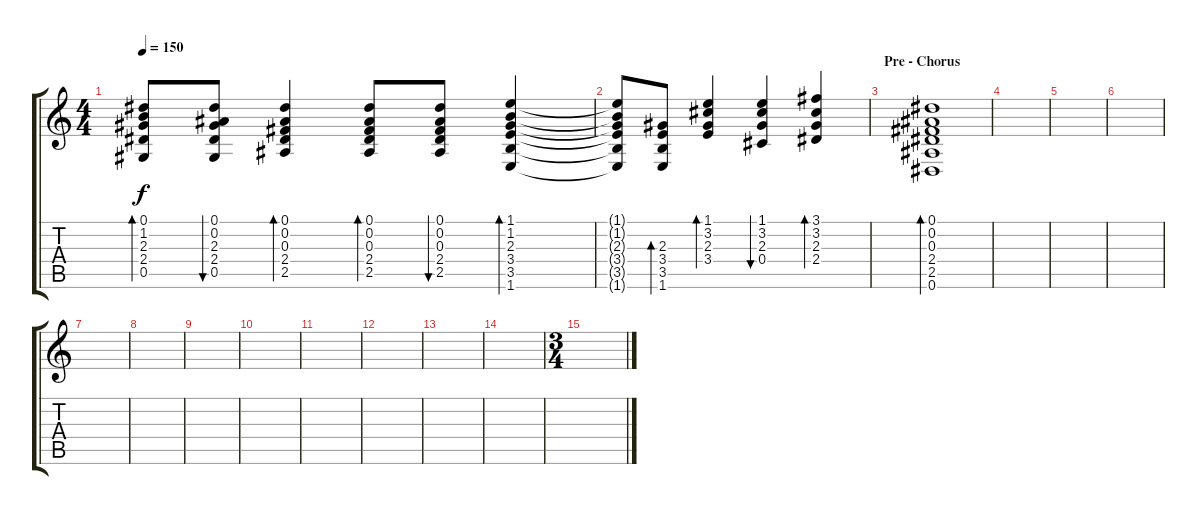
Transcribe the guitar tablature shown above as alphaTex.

\track "" {instrument acousticguitarsteel}
\staff {score tabs}
\tuning (Eb4 Bb3 Gb3 Db3 Ab2 Eb2) {hide}
\ts (4 4)
\tempo 150
\clef g2
\ks c
(0.1 1.2 2.3 2.4 0.5).8{bd 60 dy f} (0.1 0.2 2.3 2.4 0.5).8{bu 60} (0.1 0.2 0.3 2.4 2.5).4{bd 60} (0.1 0.2 0.3 2.4 2.5).8{bd 60} (0.1 0.2 0.3 2.4 2.5).8{bu 60} (1.1 1.2 2.3 3.4 3.5 1.6).4{bd 60} |
(1.1{t} 1.2{t} 2.3{t} 3.4{t} 3.5{t} 1.6{t}).8 (2.3 3.4 3.5 1.6).8{bd 60} (1.1 3.2 2.3 3.4).4{bd 60} (1.1 3.2 2.3 0.4).4{bu 60} (3.1 3.2 2.3 2.4).4{bd 60} |
\section ("" "Pre - Chorus")
(0.1 0.2 0.3 2.4 2.5 0.6).1{bd 60} |
|
|
|
|
|
|
|
|
|
|
|
\ts (3 4)
